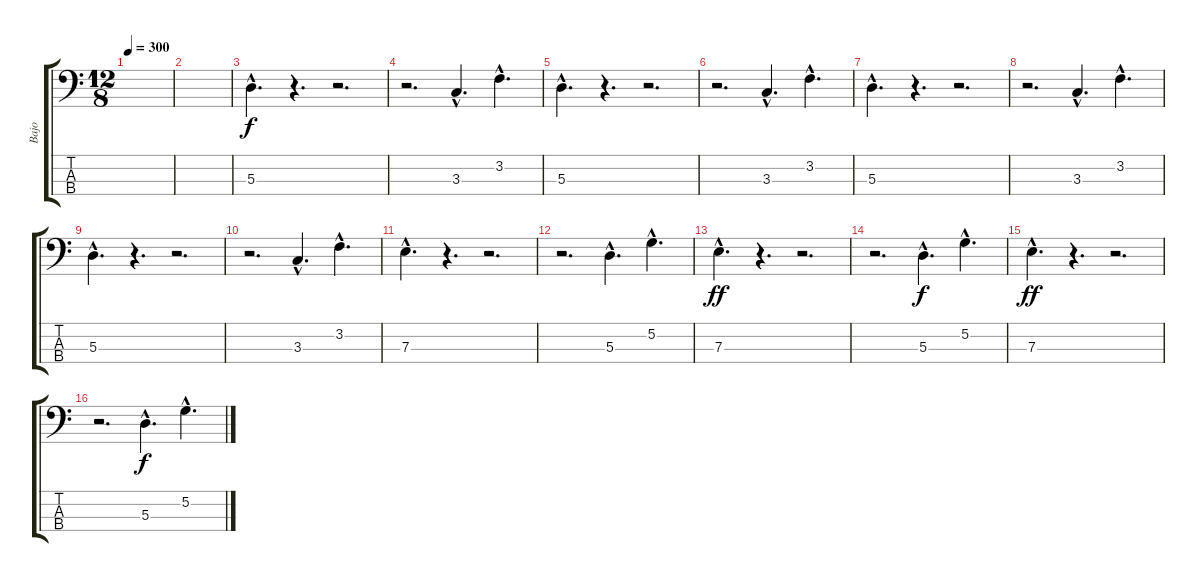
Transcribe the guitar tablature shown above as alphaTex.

\track ("Bajo" "Bajo") {instrument electricbasspick}
\staff {score tabs}
\tuning (G2 D2 A1 E1) {hide}
\ts (12 8)
\tempo 300
\clef f4
\ks c
|
|
5.3{hac}.4{d} r.4{d} r.2{d} |
r.2{d} 3.3{hac}.4{d} 3.2{hac}.4{d} |
5.3{hac}.4{d} r.4{d} r.2{d} |
r.2{d} 3.3{hac}.4{d} 3.2{hac}.4{d} |
5.3{hac}.4{d} r.4{d} r.2{d} |
r.2{d} 3.3{hac}.4{d} 3.2{hac}.4{d} |
5.3{hac}.4{d} r.4{d} r.2{d} |
r.2{d} 3.3{hac}.4{d} 3.2{hac}.4{d} |
7.3{hac}.4{d} r.4{d} r.2{d} |
r.2{d} 5.3{hac}.4{d dy f} 5.2{hac}.4{d} |
7.3{hac}.4{d dy ff} r.4{d} r.2{d} |
r.2{d} 5.3{hac}.4{d dy f} 5.2{hac}.4{d} |
7.3{hac}.4{d dy ff} r.4{d} r.2{d} |
r.2{d} 5.3{hac}.4{d dy f} 5.2{hac}.4{d}
